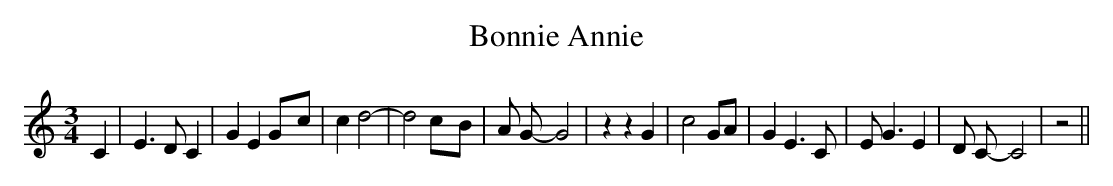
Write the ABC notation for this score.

X:1
T:Bonnie Annie
M:3/4
L:1/8
K:C
 C2| E3 D C2| G2 E2G-c| c2 d4-| d4c-B| A G- G4| z2 z2 G2| c4 GA| G2 E3 C|\
 E G3 E2| D C- C4| z4||
